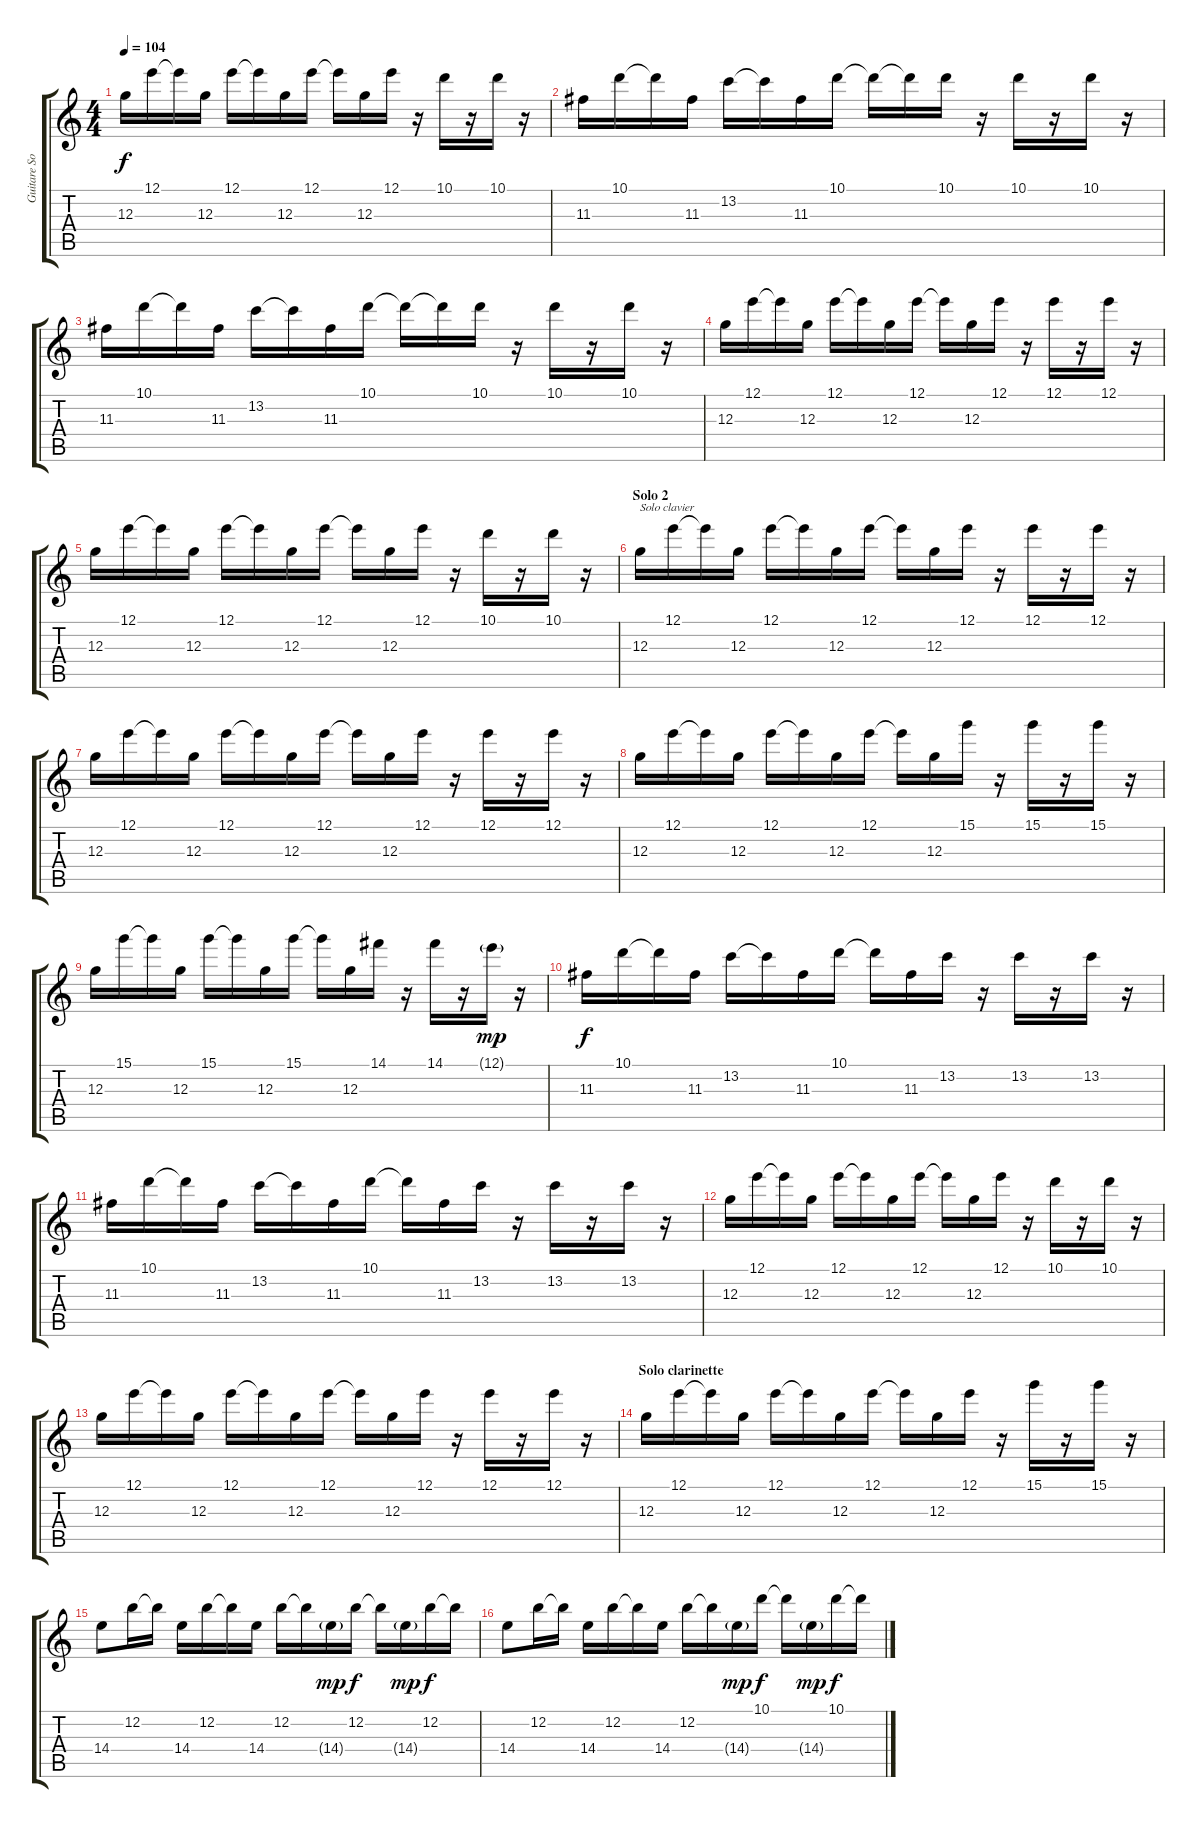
\track ("Guitare Solo" "Guitare So") {instrument acousticguitarnylon}
\staff {score tabs}
\tuning (E4 B3 G3 D3 A2 E2) {hide}
\ts (4 4)
\tempo 104
\clef g2
\ks c
12.3.16{dy f} 12.1.16 12.1{t}.16 12.3.16 12.1.16 12.1{t}.16 12.3.16 12.1.16 12.1{t}.16 12.3.16 12.1.16 r.16 10.1.16 r.16 10.1.16 r.16 |
11.3.16 10.1.16 10.1{t}.16 11.3.16 13.2.16 13.2{t}.16 11.3.16 10.1.16 10.1{t}.16 10.1{t}.16 10.1.16 r.16 10.1.16 r.16 10.1.16 r.16 |
11.3.16 10.1.16 10.1{t}.16 11.3.16 13.2.16 13.2{t}.16 11.3.16 10.1.16 10.1{t}.16 10.1{t}.16 10.1.16 r.16 10.1.16 r.16 10.1.16 r.16 |
12.3.16 12.1.16 12.1{t}.16 12.3.16 12.1.16 12.1{t}.16 12.3.16 12.1.16 12.1{t}.16 12.3.16 12.1.16 r.16 12.1.16 r.16 12.1.16 r.16 |
12.3.16 12.1.16 12.1{t}.16 12.3.16 12.1.16 12.1{t}.16 12.3.16 12.1.16 12.1{t}.16 12.3.16 12.1.16 r.16 10.1.16 r.16 10.1.16 r.16 |
\section ("" "Solo 2")
12.3.16{txt "Solo clavier"} 12.1.16 12.1{t}.16 12.3.16 12.1.16 12.1{t}.16 12.3.16 12.1.16 12.1{t}.16 12.3.16 12.1.16 r.16 12.1.16 r.16 12.1.16 r.16 |
12.3.16 12.1.16 12.1{t}.16 12.3.16 12.1.16 12.1{t}.16 12.3.16 12.1.16 12.1{t}.16 12.3.16 12.1.16 r.16 12.1.16 r.16 12.1.16 r.16 |
12.3.16 12.1.16 12.1{t}.16 12.3.16 12.1.16 12.1{t}.16 12.3.16 12.1.16 12.1{t}.16 12.3.16 15.1.16 r.16 15.1.16 r.16 15.1.16 r.16 |
12.3.16 15.1.16 15.1{t}.16 12.3.16 15.1.16 15.1{t}.16 12.3.16 15.1.16 15.1{t}.16 12.3.16 14.1.16 r.16 14.1.16 r.16 12.1{g}.16{dy mp} r.16 |
11.3.16{dy f} 10.1.16 10.1{t}.16 11.3.16 13.2.16 13.2{t}.16 11.3.16 10.1.16 10.1{t}.16 11.3.16 13.2.16 r.16 13.2.16 r.16 13.2.16 r.16 |
11.3.16 10.1.16 10.1{t}.16 11.3.16 13.2.16 13.2{t}.16 11.3.16 10.1.16 10.1{t}.16 11.3.16 13.2.16 r.16 13.2.16 r.16 13.2.16 r.16 |
12.3.16 12.1.16 12.1{t}.16 12.3.16 12.1.16 12.1{t}.16 12.3.16 12.1.16 12.1{t}.16 12.3.16 12.1.16 r.16 10.1.16 r.16 10.1.16 r.16 |
12.3.16 12.1.16 12.1{t}.16 12.3.16 12.1.16 12.1{t}.16 12.3.16 12.1.16 12.1{t}.16 12.3.16 12.1.16 r.16 12.1.16 r.16 12.1.16 r.16 |
\section ("" "Solo clarinette")
12.3.16 12.1.16 12.1{t}.16 12.3.16 12.1.16 12.1{t}.16 12.3.16 12.1.16 12.1{t}.16 12.3.16 12.1.16 r.16 15.1.16 r.16 15.1.16 r.16 |
14.4.8 12.2.16 12.2{t}.16 14.4.16 12.2.16 12.2{t}.16 14.4.16 12.2.16 12.2{t}.16 14.4{g}.16{dy mp} 12.2.16{dy f} 12.2{t}.16 14.4{g}.16{dy mp} 12.2.16{dy f} 12.2{t}.16 |
14.4.8 12.2.16 12.2{t}.16 14.4.16 12.2.16 12.2{t}.16 14.4.16 12.2.16 12.2{t}.16 14.4{g}.16{dy mp} 10.1.16{dy f} 10.1{t}.16 14.4{g}.16{dy mp} 10.1.16{dy f} 10.1{t}.16
